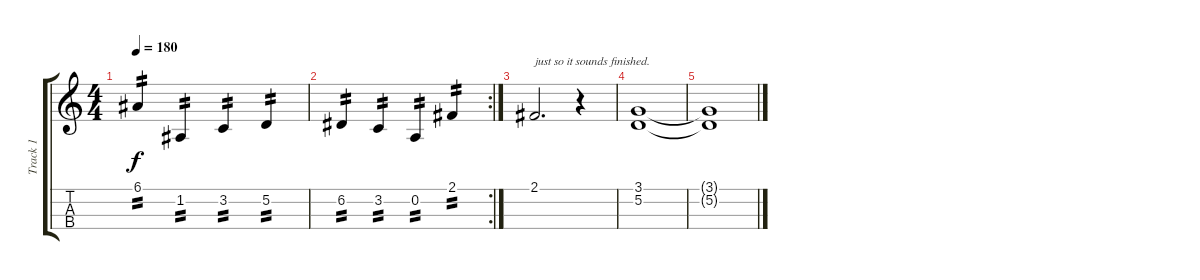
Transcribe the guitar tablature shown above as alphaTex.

\track ("Track 1" "Track 1") {instrument violin}
\staff {score tabs}
\tuning (E4 A3 D3 G2) {hide}
\ts (4 4)
\tempo 180
\clef g2
\ks c
6.1.4{tp 2 dy f} 1.2.4{tp 2} 3.2.4{tp 2} 5.2.4{tp 2} |
\rc 2
6.2.4{tp 2} 3.2.4{tp 2} 0.2.4{tp 2} 2.1.4{tp 2} |
2.1.2{d txt "just so it sounds finished."} r.4 |
(3.1 5.2).1 |
(3.1{t} 5.2{t}).1
